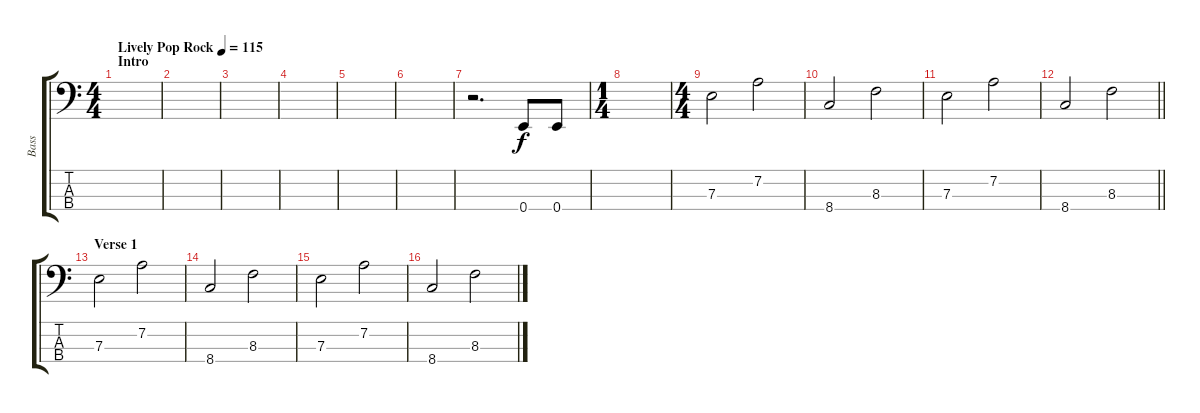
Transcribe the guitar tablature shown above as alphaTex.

\track ("Bass" "Bass") {instrument electricbassfinger}
\staff {score tabs}
\tuning (G2 D2 A1 E1) {hide}
\ts (4 4)
\section ("" "Intro")
\tempo (115 "Lively Pop Rock")
\clef f4
\ks c
|
|
|
|
|
|
r.2{d} 0.4.8 0.4.8 |
\ts (1 4)
|
\ts (4 4)
7.3.2 7.2.2 |
8.4.2 8.3.2 |
7.3.2 7.2.2 |
\barLineRight lightlight
8.4.2 8.3.2 |
\section ("" "Verse 1")
7.3.2 7.2.2 |
8.4.2 8.3.2 |
7.3.2 7.2.2 |
8.4.2 8.3.2
